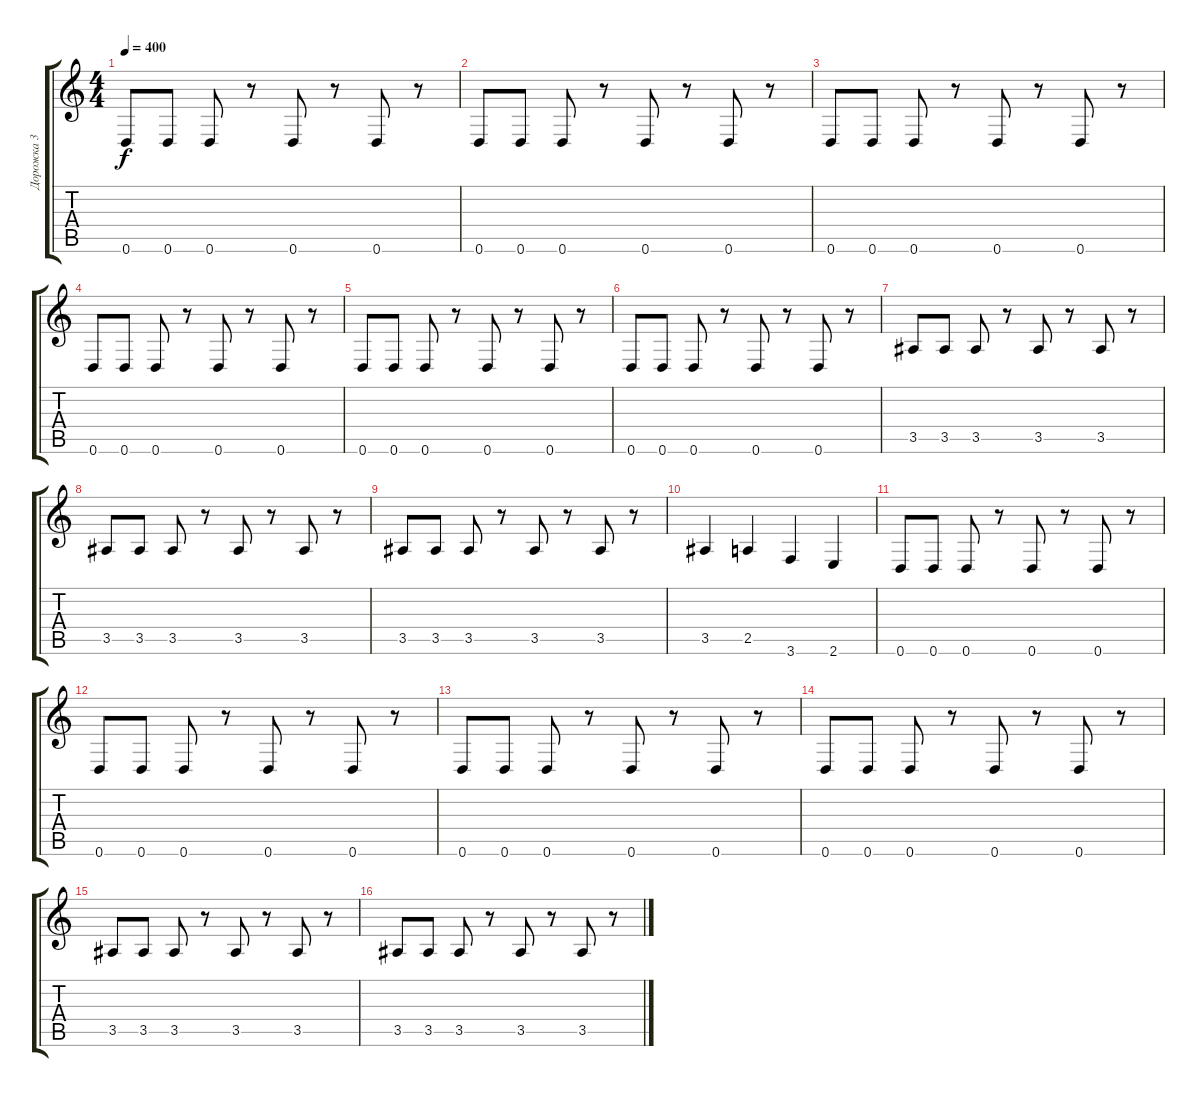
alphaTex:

\track ("Дорожка 3" "Дорожка 3") {instrument electricbassfinger}
\staff {score tabs}
\tuning (D4 A3 F3 C3 G2 D2) {hide}
\ts (4 4)
\tempo 400
\clef g2
\ks c
0.6.8{dy f} 0.6.8 0.6.8 r.8 0.6.8 r.8 0.6.8 r.8 |
0.6.8 0.6.8 0.6.8 r.8 0.6.8 r.8 0.6.8 r.8 |
0.6.8 0.6.8 0.6.8 r.8 0.6.8 r.8 0.6.8 r.8 |
0.6.8 0.6.8 0.6.8 r.8 0.6.8 r.8 0.6.8 r.8 |
0.6.8 0.6.8 0.6.8 r.8 0.6.8 r.8 0.6.8 r.8 |
0.6.8 0.6.8 0.6.8 r.8 0.6.8 r.8 0.6.8 r.8 |
3.5.8 3.5.8 3.5.8 r.8 3.5.8 r.8 3.5.8 r.8 |
3.5.8 3.5.8 3.5.8 r.8 3.5.8 r.8 3.5.8 r.8 |
3.5.8 3.5.8 3.5.8 r.8 3.5.8 r.8 3.5.8 r.8 |
3.5.4 2.5.4 3.6.4 2.6.4 |
0.6.8 0.6.8 0.6.8 r.8 0.6.8 r.8 0.6.8 r.8 |
0.6.8 0.6.8 0.6.8 r.8 0.6.8 r.8 0.6.8 r.8 |
0.6.8 0.6.8 0.6.8 r.8 0.6.8 r.8 0.6.8 r.8 |
0.6.8 0.6.8 0.6.8 r.8 0.6.8 r.8 0.6.8 r.8 |
3.5.8 3.5.8 3.5.8 r.8 3.5.8 r.8 3.5.8 r.8 |
3.5.8 3.5.8 3.5.8 r.8 3.5.8 r.8 3.5.8 r.8
